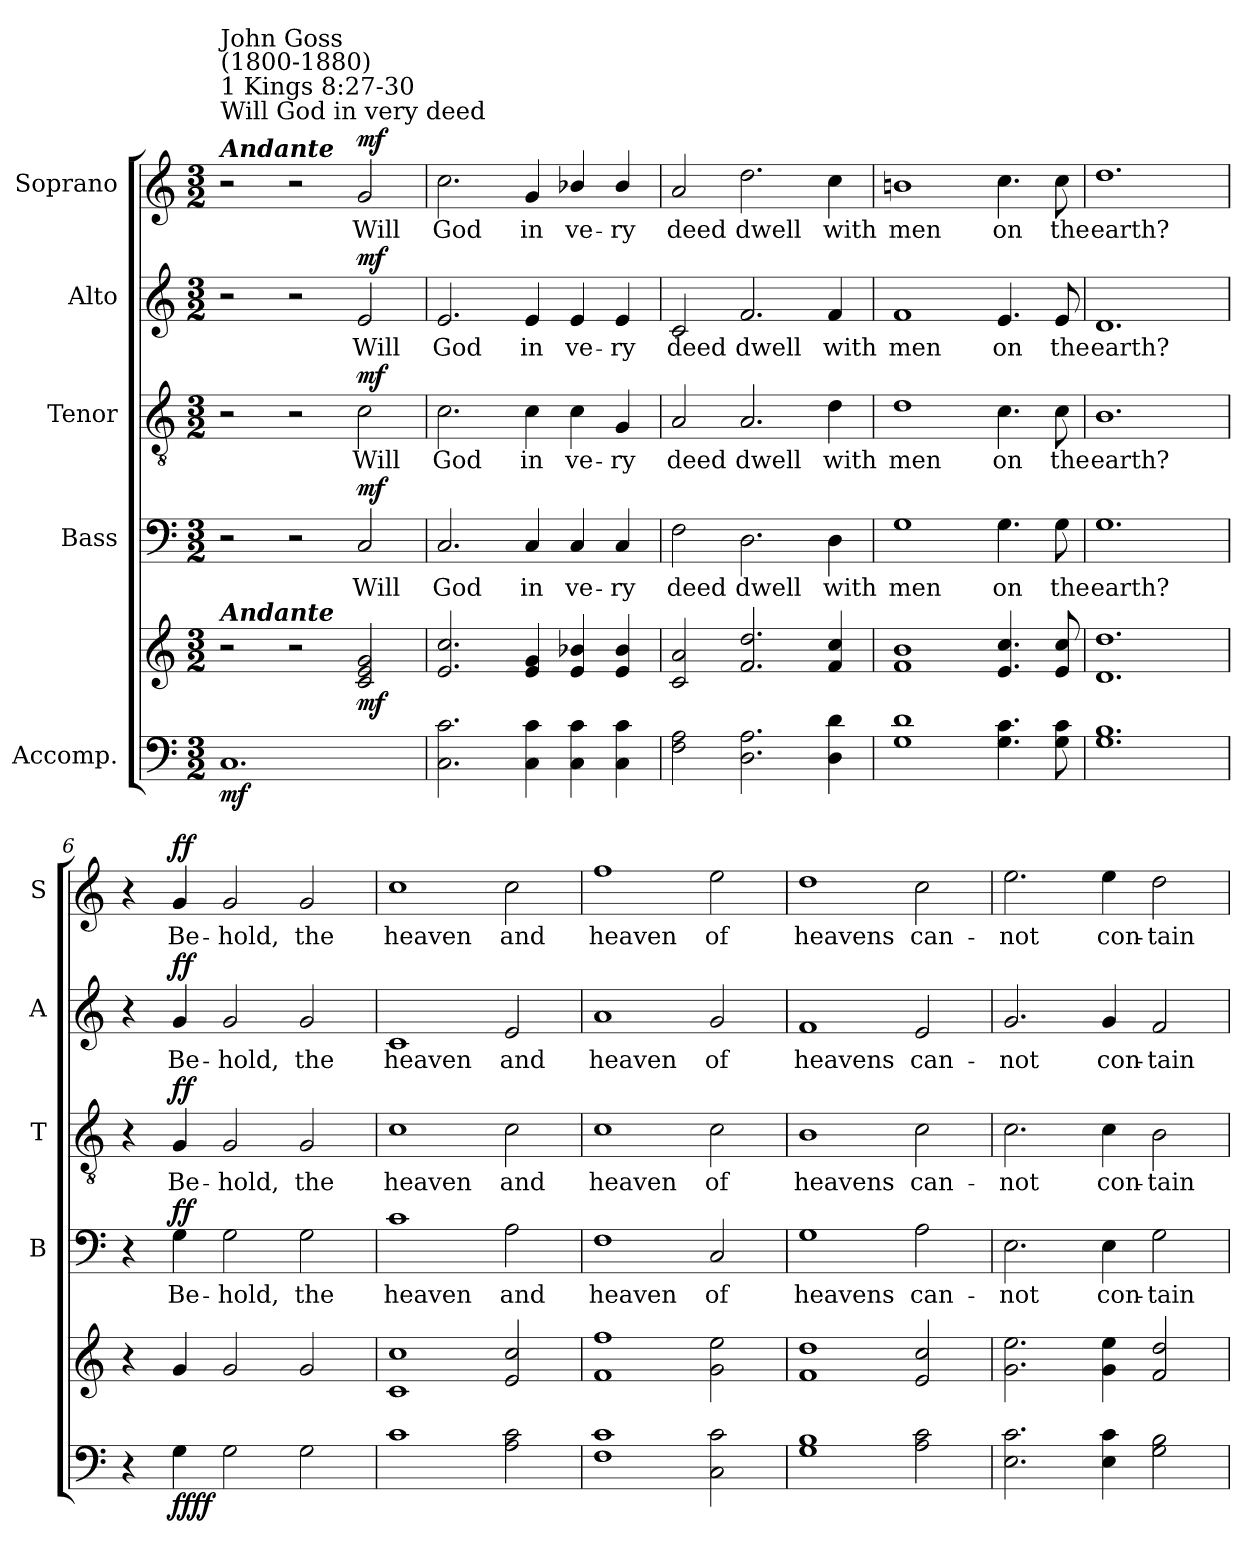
**kern	**kern	**dynam	**kern	**text	**dynam	**kern	**text	**dynam	**kern	**text	**dynam	**kern	**text	**dynam
*part5	*part5	*part5	*part4	*part4	*part4	*part3	*part3	*part3	*part2	*part2	*part2	*part1	*part1	*part1
*staff6	*staff5	*staff5/6	*staff4	*staff4	*staff4	*staff3	*staff3	*staff3	*staff2	*staff2	*staff2	*staff1	*staff1	*staff1
*I"Accomp.	*	*	*I"Bass	*	*	*I"Tenor	*	*	*I"Alto	*	*	*I"Soprano	*	*
*	*	*	*I'B	*	*	*I'T	*	*	*I'A	*	*	*I'S	*	*
*clefF4	*clefG2	*	*clefF4	*	*	*clefGv2	*	*	*clefG2	*	*	*clefG2	*	*
*k[]	*k[]	*	*k[]	*	*	*k[]	*	*	*k[]	*	*	*k[]	*	*
*C:	*C:	*	*C:	*	*	*C:	*	*	*C:	*	*	*C:	*	*
*M3/2	*M3/2	*	*M3/2	*	*	*M3/2	*	*	*M3/2	*	*	*M3/2	*	*
=1	=1	=1	=1	=1	=1	=1	=1	=1	=1	=1	=1	=1	=1	=1
!	!	!	!	!	!	!	!	!	!	!	!	!LO:TX:a:t=Will God in very deed	!	!
!	!	!	!	!	!	!	!	!	!	!	!	!LO:TX:a:Bi:t=Andante	!	!
!	!	!	!	!	!	!	!	!	!	!	!	!LO:TX:a:t=1 Kings 8&colon;27-30	!	!
!	!	!	!	!	!	!	!	!	!	!	!	!LO:TX:a:t=John Goss\n(1800-1880)	!	!
!	!LO:TX:a:Bi:t=Andante	!	!	!	!	!	!	!	!	!	!	!	!	!
!	!	!LO:DY:b=2	!	!	!	!	!	!	!	!	!	!	!	!
1.C	2r	mf	2r	.	.	2r	.	.	2r	.	.	2r	.	.
.	2r	.	2r	.	.	2r	.	.	2r	.	.	2r	.	.
!	!	!LO:DY:b	!	!LO:LY:b	!LO:DY:b	!	!LO:LY:b	!LO:DY:b	!	!LO:LY:b	!LO:DY:b	!	!LO:LY:b	!LO:DY:b
.	2c/ 2e/ 2g/	mf	2C/	Will	mf	2c\	Will	mf	2e/	Will	mf	2g/	Will	mf
=2	=2	=2	=2	=2	=2	=2	=2	=2	=2	=2	=2	=2	=2	=2
!	!	!	!	!LO:LY:b	!	!	!LO:LY:b	!	!	!LO:LY:b	!	!	!LO:LY:b	!
2.C\ 2.c\	2.e/ 2.cc/	.	2.C/	God	.	2.c\	God	.	2.e/	God	.	2.cc\	God	.
!	!	!	!	!LO:LY:b	!	!	!LO:LY:b	!	!	!LO:LY:b	!	!	!LO:LY:b	!
4C\ 4c\	4e/ 4g/	.	4C/	in	.	4c\	in	.	4e/	in	.	4g/	in	.
!	!	!	!	!LO:LY:b	!	!	!LO:LY:b	!	!	!LO:LY:b	!	!	!LO:LY:b	!
4C\ 4c\	4e/ 4b-X/	.	4C/	ve-	.	4c\	ve-	.	4e/	ve-	.	4b-X/	ve-	.
!	!	!	!	!LO:LY:b	!	!	!LO:LY:b	!	!	!LO:LY:b	!	!	!LO:LY:b	!
4C\ 4c\	4e/ 4b-/	.	4C/	-ry	.	4G/	-ry	.	4e/	-ry	.	4b-/	-ry	.
=3	=3	=3	=3	=3	=3	=3	=3	=3	=3	=3	=3	=3	=3	=3
!	!	!	!	!LO:LY:b	!	!	!LO:LY:b	!	!	!LO:LY:b	!	!	!LO:LY:b	!
2F\ 2A\	2c/ 2a/	.	2F\	deed	.	2A/	deed	.	2c/	deed	.	2a/	deed	.
!	!	!	!	!LO:LY:b	!	!	!LO:LY:b	!	!	!LO:LY:b	!	!	!LO:LY:b	!
2.D\ 2.A\	2.f/ 2.dd/	.	2.D\	dwell	.	2.A/	dwell	.	2.f/	dwell	.	2.dd\	dwell	.
!	!	!	!	!LO:LY:b	!	!	!LO:LY:b	!	!	!LO:LY:b	!	!	!LO:LY:b	!
4D\ 4d\	4f/ 4cc/	.	4D\	with	.	4d\	with	.	4f/	with	.	4cc\	with	.
=4	=4	=4	=4	=4	=4	=4	=4	=4	=4	=4	=4	=4	=4	=4
!	!	!	!	!LO:LY:b	!	!	!LO:LY:b	!	!	!LO:LY:b	!	!	!LO:LY:b	!
1G 1d	1f 1b	.	1G	men	.	1d	men	.	1f	men	.	1bni	men	.
!	!	!	!	!LO:LY:b	!	!	!LO:LY:b	!	!	!LO:LY:b	!	!	!LO:LY:b	!
4.G\ 4.c\	4.e/ 4.cc/	.	4.G\	on	.	4.c\	on	.	4.e/	on	.	4.cc\	on	.
!	!	!	!	!LO:LY:b	!	!	!LO:LY:b	!	!	!LO:LY:b	!	!	!LO:LY:b	!
8G\ 8c\	8e/ 8cc/	.	8G\	the	.	8c\	the	.	8e/	the	.	8cc\	the	.
=5	=5	=5	=5	=5	=5	=5	=5	=5	=5	=5	=5	=5	=5	=5
!	!	!	!	!LO:LY:b	!	!	!LO:LY:b	!	!	!LO:LY:b	!	!	!LO:LY:b	!
1.G 1.B	1.d 1.dd	.	1.G	earth?	.	1.B	earth?	.	1.d	earth?	.	1.dd	earth?	.
!!LO:LB:g=z
=6	=6	=6	=6	=6	=6	=6	=6	=6	=6	=6	=6	=6	=6	=6
4r	4r	.	4r	.	.	4r	.	.	4r	.	.	4r	.	.
!	!	!LO:DY:b=2	!	!LO:LY:b	!	!	!LO:LY:b	!	!	!LO:LY:b	!	!	!LO:LY:b	!
!	!	!LO:DY:n=1:b	!	!	!LO:DY:b	!	!	!LO:DY:b	!	!	!LO:DY:b	!	!	!LO:DY:b
4G\	4g/	ff ff	4G\	Be-	ff	4G/	Be-	ff	4g/	Be-	ff	4g/	Be-	ff
!	!	!	!	!LO:LY:b	!	!	!LO:LY:b	!	!	!LO:LY:b	!	!	!LO:LY:b	!
2G\	2g/	.	2G\	-hold,	.	2G/	-hold,	.	2g/	-hold,	.	2g/	-hold,	.
!	!	!	!	!LO:LY:b	!	!	!LO:LY:b	!	!	!LO:LY:b	!	!	!LO:LY:b	!
2G\	2g/	.	2G\	the	.	2G/	the	.	2g/	the	.	2g/	the	.
=7	=7	=7	=7	=7	=7	=7	=7	=7	=7	=7	=7	=7	=7	=7
!	!	!	!	!LO:LY:b	!	!	!LO:LY:b	!	!	!LO:LY:b	!	!	!LO:LY:b	!
1c	1c 1cc	.	1c	heaven	.	1c	heaven	.	1c	heaven	.	1cc	heaven	.
!	!	!	!	!LO:LY:b	!	!	!LO:LY:b	!	!	!LO:LY:b	!	!	!LO:LY:b	!
2A\ 2c\	2e/ 2cc/	.	2A\	and	.	2c\	and	.	2e/	and	.	2cc\	and	.
=8	=8	=8	=8	=8	=8	=8	=8	=8	=8	=8	=8	=8	=8	=8
!	!	!	!	!LO:LY:b	!	!	!LO:LY:b	!	!	!LO:LY:b	!	!	!LO:LY:b	!
1F 1c	1f 1ff	.	1F	heaven	.	1c	heaven	.	1a	heaven	.	1ff	heaven	.
!	!	!	!	!LO:LY:b	!	!	!LO:LY:b	!	!	!LO:LY:b	!	!	!LO:LY:b	!
2C\ 2c\	2g\ 2ee\	.	2C/	of	.	2c\	of	.	2g/	of	.	2ee\	of	.
=9	=9	=9	=9	=9	=9	=9	=9	=9	=9	=9	=9	=9	=9	=9
!	!	!	!	!LO:LY:b	!	!	!LO:LY:b	!	!	!LO:LY:b	!	!	!LO:LY:b	!
1G 1B	1f 1dd	.	1G	heavens	.	1B	heavens	.	1f	heavens	.	1dd	heavens	.
!	!	!	!	!LO:LY:b	!	!	!LO:LY:b	!	!	!LO:LY:b	!	!	!LO:LY:b	!
2A\ 2c\	2e/ 2cc/	.	2A\	can-	.	2c\	can-	.	2e/	can-	.	2cc\	can-	.
=10	=10	=10	=10	=10	=10	=10	=10	=10	=10	=10	=10	=10	=10	=10
!	!	!	!	!LO:LY:b	!	!	!LO:LY:b	!	!	!LO:LY:b	!	!	!LO:LY:b	!
2.E\ 2.c\	2.g\ 2.ee\	.	2.E\	-not	.	2.c\	-not	.	2.g/	-not	.	2.ee\	-not	.
!	!	!	!	!LO:LY:b	!	!	!LO:LY:b	!	!	!LO:LY:b	!	!	!LO:LY:b	!
4E\ 4c\	4g\ 4ee\	.	4E\	con-	.	4c\	con-	.	4g/	con-	.	4ee\	con-	.
!	!	!	!	!LO:LY:b	!	!	!LO:LY:b	!	!	!LO:LY:b	!	!	!LO:LY:b	!
2G\ 2B\	2f/ 2dd/	.	2G\	-tain	.	2B\	-tain	.	2f/	-tain	.	2dd\	-tain	.
=	=	=	=	=	=	=	=	=	=	=	=	=	=	=
*-	*-	*-	*-	*-	*-	*-	*-	*-	*-	*-	*-	*-	*-	*-
